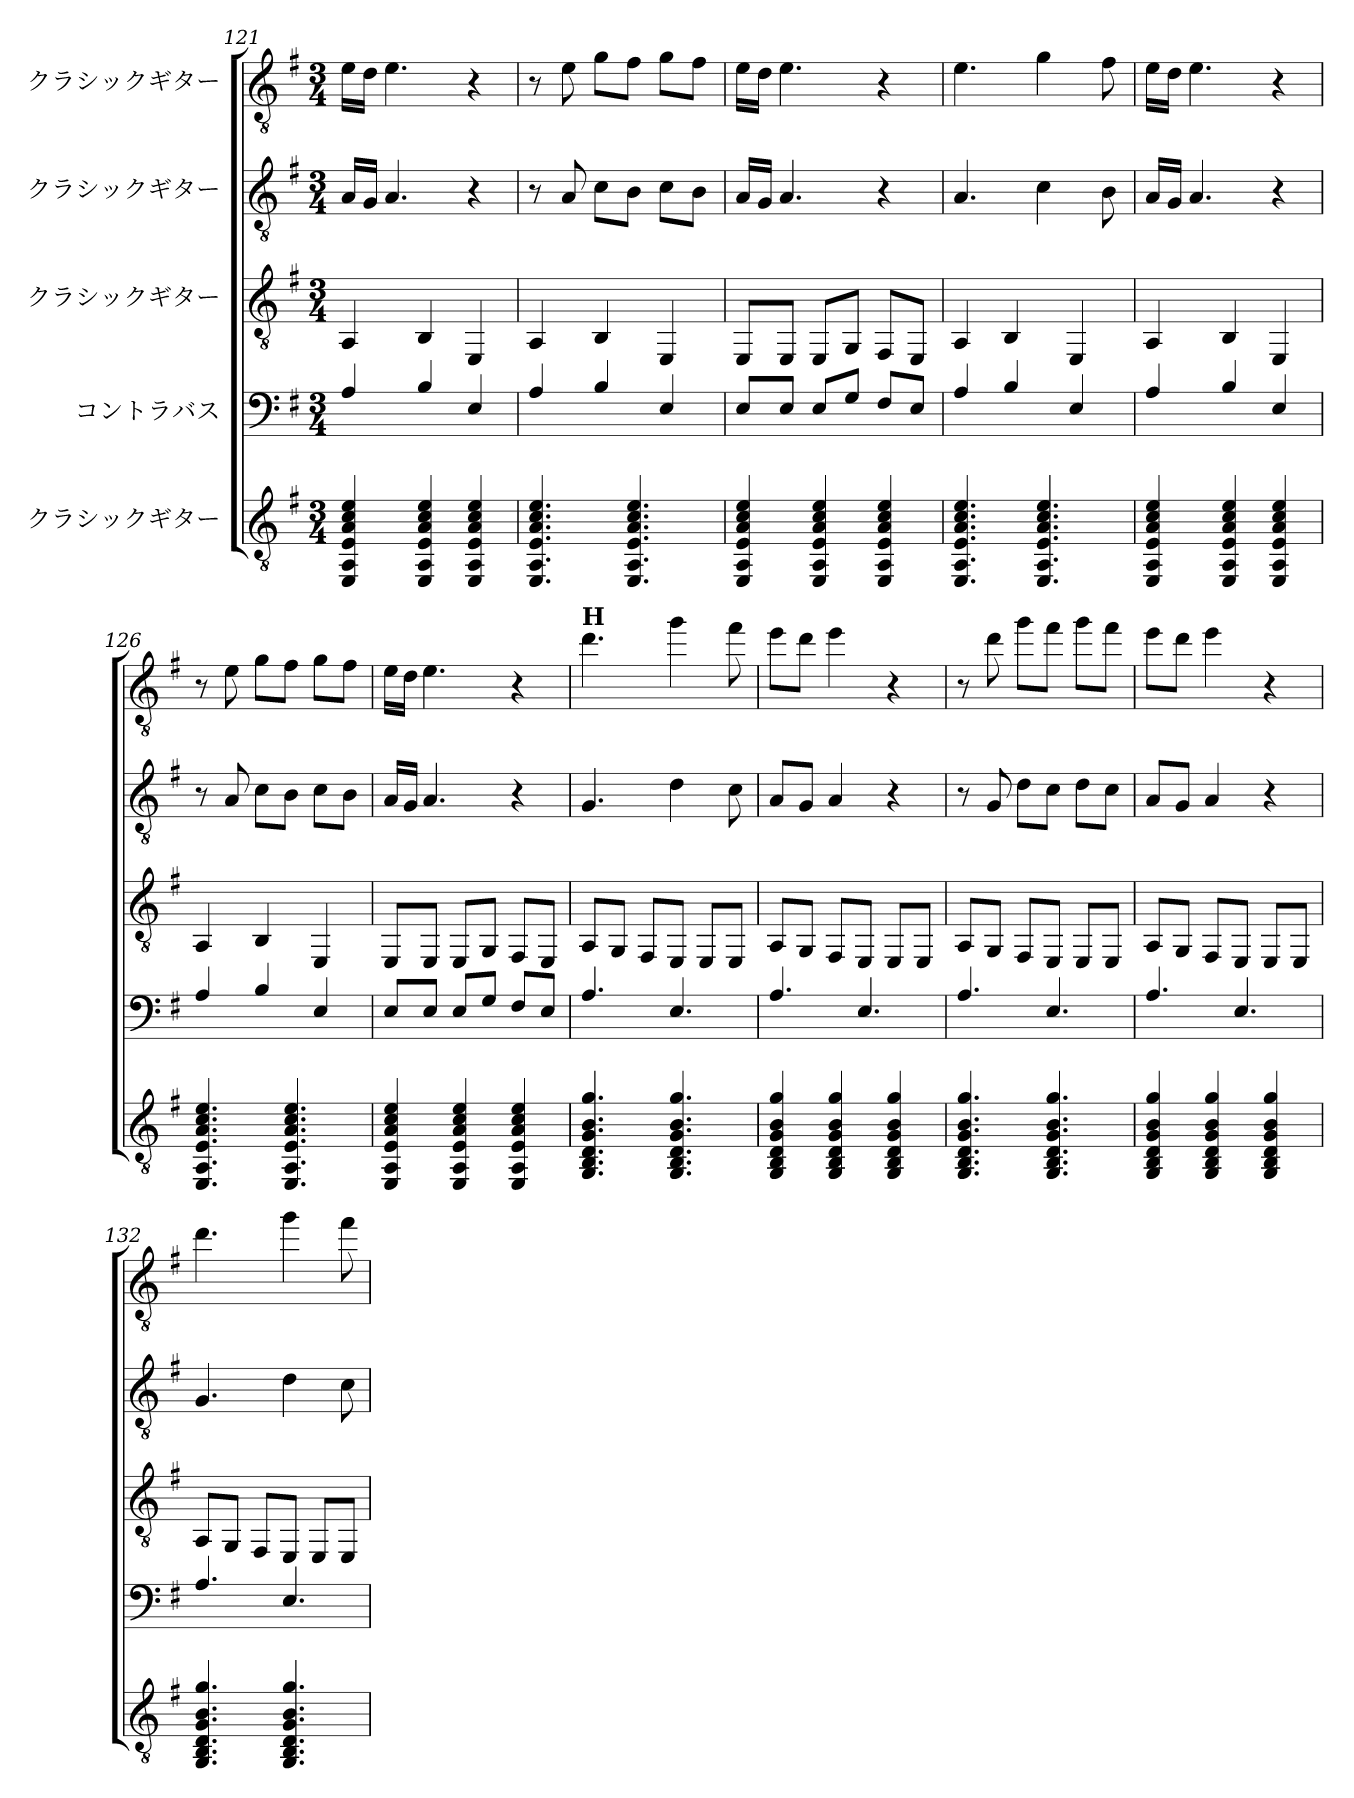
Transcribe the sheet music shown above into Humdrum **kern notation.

**kern	**kern	**kern	**kern	**kern
*part5	*part4	*part3	*part2	*part1
*staff5	*staff4	*staff3	*staff2	*staff1
*I"クラシックギター	*I"コントラバス	*I"クラシックギター	*I"クラシックギター	*I"クラシックギター
!!LO:LB:g=z
*clefGv2	*clefF4	*clefGv2	*clefGv2	*clefGv2
*	*ITrd7c12	*	*	*
*k[f#]	*k[f#]	*k[f#]	*k[f#]	*k[f#]
*M3/4	*M3/4	*M3/4	*M3/4	*M3/4
=121	=121	=121	=121	=121
4EE/ 4AA/ 4E/ 4A/ 4c/ 4e/	4AA/	4AA/	16A/LL	16e\LL
.	.	.	16G/JJ	16d\JJ
.	.	.	4.A/	4.e\
4EE/ 4AA/ 4E/ 4A/ 4c/ 4e/	4BB/	4BB/	.	.
4EE/ 4AA/ 4E/ 4A/ 4c/ 4e/	4EE/	4EE/	4r	4r
=122	=122	=122	=122	=122
4.EE/ 4.AA/ 4.E/ 4.A/ 4.c/ 4.e/	4AA/	4AA/	8r	8r
.	.	.	8A/	8e\
.	4BB/	4BB/	8c\L	8g\L
4.EE/ 4.AA/ 4.E/ 4.A/ 4.c/ 4.e/	.	.	8B\J	8f#\J
.	4EE/	4EE/	8c\L	8g\L
.	.	.	8B\J	8f#\J
=123	=123	=123	=123	=123
4EE/ 4AA/ 4E/ 4A/ 4c/ 4e/	8EE/L	8EE/L	16A/LL	16e\LL
.	.	.	16G/JJ	16d\JJ
.	8EE/J	8EE/J	4.A/	4.e\
4EE/ 4AA/ 4E/ 4A/ 4c/ 4e/	8EE/L	8EE/L	.	.
.	8GG/J	8GG/J	.	.
4EE/ 4AA/ 4E/ 4A/ 4c/ 4e/	8FF#/L	8FF#/L	4r	4r
.	8EE/J	8EE/J	.	.
=124	=124	=124	=124	=124
4.EE/ 4.AA/ 4.E/ 4.A/ 4.c/ 4.e/	4AA/	4AA/	4.A/	4.e\
.	4BB/	4BB/	.	.
4.EE/ 4.AA/ 4.E/ 4.A/ 4.c/ 4.e/	.	.	4c\	4g\
.	4EE/	4EE/	.	.
.	.	.	8B\	8f#\
=125	=125	=125	=125	=125
4EE/ 4AA/ 4E/ 4A/ 4c/ 4e/	4AA/	4AA/	16A/LL	16e\LL
.	.	.	16G/JJ	16d\JJ
.	.	.	4.A/	4.e\
4EE/ 4AA/ 4E/ 4A/ 4c/ 4e/	4BB/	4BB/	.	.
4EE/ 4AA/ 4E/ 4A/ 4c/ 4e/	4EE/	4EE/	4r	4r
=126	=126	=126	=126	=126
4.EE/ 4.AA/ 4.E/ 4.A/ 4.c/ 4.e/	4AA/	4AA/	8r	8r
.	.	.	8A/	8e\
.	4BB/	4BB/	8c\L	8g\L
4.EE/ 4.AA/ 4.E/ 4.A/ 4.c/ 4.e/	.	.	8B\J	8f#\J
.	4EE/	4EE/	8c\L	8g\L
.	.	.	8B\J	8f#\J
=127	=127	=127	=127	=127
4EE/ 4AA/ 4E/ 4A/ 4c/ 4e/	8EE/L	8EE/L	16A/LL	16e\LL
.	.	.	16G/JJ	16d\JJ
.	8EE/J	8EE/J	4.A/	4.e\
4EE/ 4AA/ 4E/ 4A/ 4c/ 4e/	8EE/L	8EE/L	.	.
.	8GG/J	8GG/J	.	.
4EE/ 4AA/ 4E/ 4A/ 4c/ 4e/	8FF#/L	8FF#/L	4r	4r
.	8EE/J	8EE/J	.	.
!!LO:PB:g=z
=128	=128	=128	=128	=128
!	!	!	!	!LO:TX:a:B:t=H
4.GG/ 4.BB/ 4.D/ 4.G/ 4.B/ 4.g/	4.AA/	8AA/L	4.G/	4.dd\
.	.	8GG/J	.	.
.	.	8FF#/L	.	.
4.GG/ 4.BB/ 4.D/ 4.G/ 4.B/ 4.g/	4.EE/	8EE/J	4d\	4gg\
.	.	8EE/L	.	.
.	.	8EE/J	8c\	8ff#\
=129	=129	=129	=129	=129
4GG/ 4BB/ 4D/ 4G/ 4B/ 4g/	4.AA/	8AA/L	8A/L	8ee\L
.	.	8GG/J	8G/J	8dd\J
4GG/ 4BB/ 4D/ 4G/ 4B/ 4g/	.	8FF#/L	4A/	4ee\
.	4.EE/	8EE/J	.	.
4GG/ 4BB/ 4D/ 4G/ 4B/ 4g/	.	8EE/L	4r	4r
.	.	8EE/J	.	.
=130	=130	=130	=130	=130
4.GG/ 4.BB/ 4.D/ 4.G/ 4.B/ 4.g/	4.AA/	8AA/L	8r	8r
.	.	8GG/J	8G/	8dd\
.	.	8FF#/L	8d\L	8gg\L
4.GG/ 4.BB/ 4.D/ 4.G/ 4.B/ 4.g/	4.EE/	8EE/J	8c\J	8ff#\J
.	.	8EE/L	8d\L	8gg\L
.	.	8EE/J	8c\J	8ff#\J
=131	=131	=131	=131	=131
4GG/ 4BB/ 4D/ 4G/ 4B/ 4g/	4.AA/	8AA/L	8A/L	8ee\L
.	.	8GG/J	8G/J	8dd\J
4GG/ 4BB/ 4D/ 4G/ 4B/ 4g/	.	8FF#/L	4A/	4ee\
.	4.EE/	8EE/J	.	.
4GG/ 4BB/ 4D/ 4G/ 4B/ 4g/	.	8EE/L	4r	4r
.	.	8EE/J	.	.
=132	=132	=132	=132	=132
4.GG/ 4.BB/ 4.D/ 4.G/ 4.B/ 4.g/	4.AA/	8AA/L	4.G/	4.dd\
.	.	8GG/J	.	.
.	.	8FF#/L	.	.
4.GG/ 4.BB/ 4.D/ 4.G/ 4.B/ 4.g/	4.EE/	8EE/J	4d\	4gg\
.	.	8EE/L	.	.
.	.	8EE/J	8c\	8ff#\
=	=	=	=	=
*-	*-	*-	*-	*-
